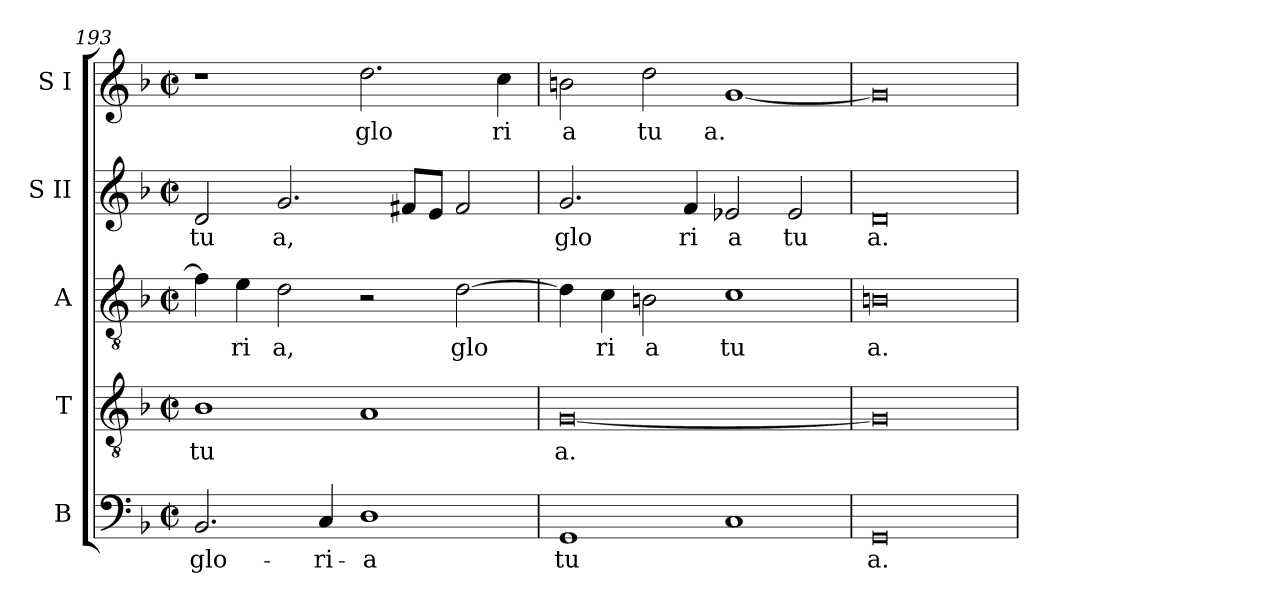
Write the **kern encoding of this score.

**kern	**text	**kern	**text	**kern	**text	**kern	**text	**kern	**text
*part5	*part5	*part4	*part4	*part3	*part3	*part2	*part2	*part1	*part1
*staff5	*staff5	*staff4	*staff4	*staff3	*staff3	*staff2	*staff2	*staff1	*staff1
*I"B	*	*I"T	*	*I"A	*	*I"S II	*	*I"S I	*
*I'B	*	*I'T	*	*I'A	*	*I'S II	*	*I'S I	*
*clefF4	*	*clefGv2	*	*clefGv2	*	*clefG2	*	*clefG2	*
*k[b-]	*	*k[b-]	*	*k[b-]	*	*k[b-]	*	*k[b-]	*
*F:	*	*F:	*	*F:	*	*F:	*	*F:	*
*M2/2	*	*M2/2	*	*M2/2	*	*M2/2	*	*M2/2	*
*met(c|)	*	*met(c|)	*	*met(c|)	*	*met(c|)	*	*met(c|)	*
=193	=193	=193	=193	=193	=193	=193	=193	=193	=193
!	!LO:LY:b:cj	!	!LO:LY:b:cj	!	!LO:LY:b:cj	!	!LO:LY:b:cj	!	!
2.BB-/	glo-	1B-	tu-	4f\]	.	2d/	tu	1r	.
!	!	!	!	!	!LO:LY:b:cj	!	!	!	!
.	.	.	.	4e\	ri	.	.	.	.
!	!	!	!	!	!LO:LY:b:cj	!	!LO:LY:b:cj	!	!
.	.	.	.	2d\	a,	2.g/	a,	.	.
!	!LO:LY:b:cj	!	!	!	!	!	!	!	!
4C/	-ri-	.	.	.	.	.	.	.	.
!	!LO:LY:b:cj	!	!LO:LY:b:cj	!	!	!	!	!	!LO:LY:b:cj
1D	-a	1A	--	2r	.	.	.	2.dd\	glo
!	!	!	!	!	!	!	!LO:LY:b:cj	!	!
.	.	.	.	.	.	8f#/L	.	.	.
!	!	!	!	!	!	!	!LO:LY:b:cj	!	!
.	.	.	.	.	.	8e/J	.	.	.
!	!	!	!	!	!LO:LY:b:cj	!	!LO:LY:b:cj	!	!
.	.	.	.	[>2d\	glo	2f#/	.	.	.
!	!	!	!	!	!	!	!	!	!LO:LY:b:cj
.	.	.	.	.	.	.	.	4cc\	ri
=194	=194	=194	=194	=194	=194	=194	=194	=194	=194
!	!LO:LY:b:cj	!	!LO:LY:b:cj	!	!LO:LY:b:cj	!	!LO:LY:b:cj	!	!LO:LY:b:cj
1GG	tu-	[<0G	-a.	4d\]	.	2.g/	glo	2bn\	a
!	!	!	!	!	!LO:LY:b:cj	!	!	!	!
.	.	.	.	4c\	ri	.	.	.	.
!	!	!	!	!	!LO:LY:b:cj	!	!	!	!LO:LY:b:cj
.	.	.	.	2Bn\	a	.	.	2dd\	tu
!	!	!	!	!	!	!	!LO:LY:b:cj	!	!
.	.	.	.	.	.	4f/	ri	.	.
!	!LO:LY:b:cj	!	!	!	!LO:LY:b:cj	!	!LO:LY:b:cj	!	!LO:LY:b:cj
1C	--	.	.	1c	tu	2e-X/	a	[<1g	a.
!	!	!	!	!	!	!	!LO:LY:b:cj	!	!
.	.	.	.	.	.	2e-/	tu	.	.
=195	=195	=195	=195	=195	=195	=195	=195	=195	=195
!	!LO:LY:b:cj	!	!LO:LY:b:cj	!	!LO:LY:b:cj	!	!LO:LY:b:cj	!	!LO:LY:b:cj
0GG	-a.	0G]	.	0Bn	a.	0d	a.	0g]	.
=	=	=	=	=	=	=	=	=	=
*-	*-	*-	*-	*-	*-	*-	*-	*-	*-
